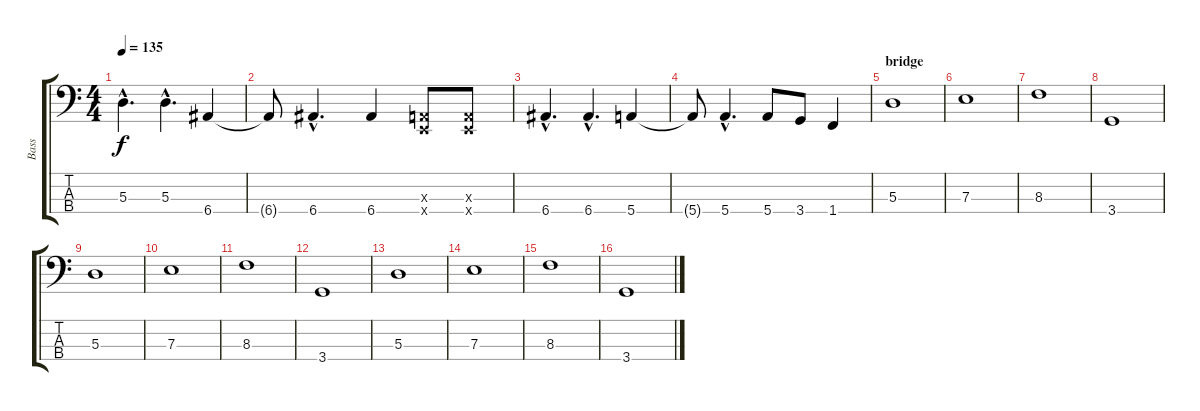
\track ("Bass" "Bass") {instrument electricbasspick}
\staff {score tabs}
\tuning (G2 D2 A1 E1) {hide}
\ts (4 4)
\tempo 135
\clef f4
\ks c
5.3{hac}.4{d dy f} 5.3{hac}.4{d} 6.4.4 |
6.4{t}.8 6.4{hac}.4{d} 6.4.4 (0.3{x} 0.4{x}).8 (0.3{x} 0.4{x}).8 |
6.4{hac}.4{d} 6.4{hac}.4{d} 5.4.4 |
5.4{t}.8 5.4{hac}.4{d} 5.4.8 3.4.8 1.4.4 |
\section ("" "bridge")
5.3.1 |
7.3.1 |
8.3.1 |
3.4.1 |
5.3.1 |
7.3.1 |
8.3.1 |
3.4.1 |
5.3.1 |
7.3.1 |
8.3.1 |
3.4.1
